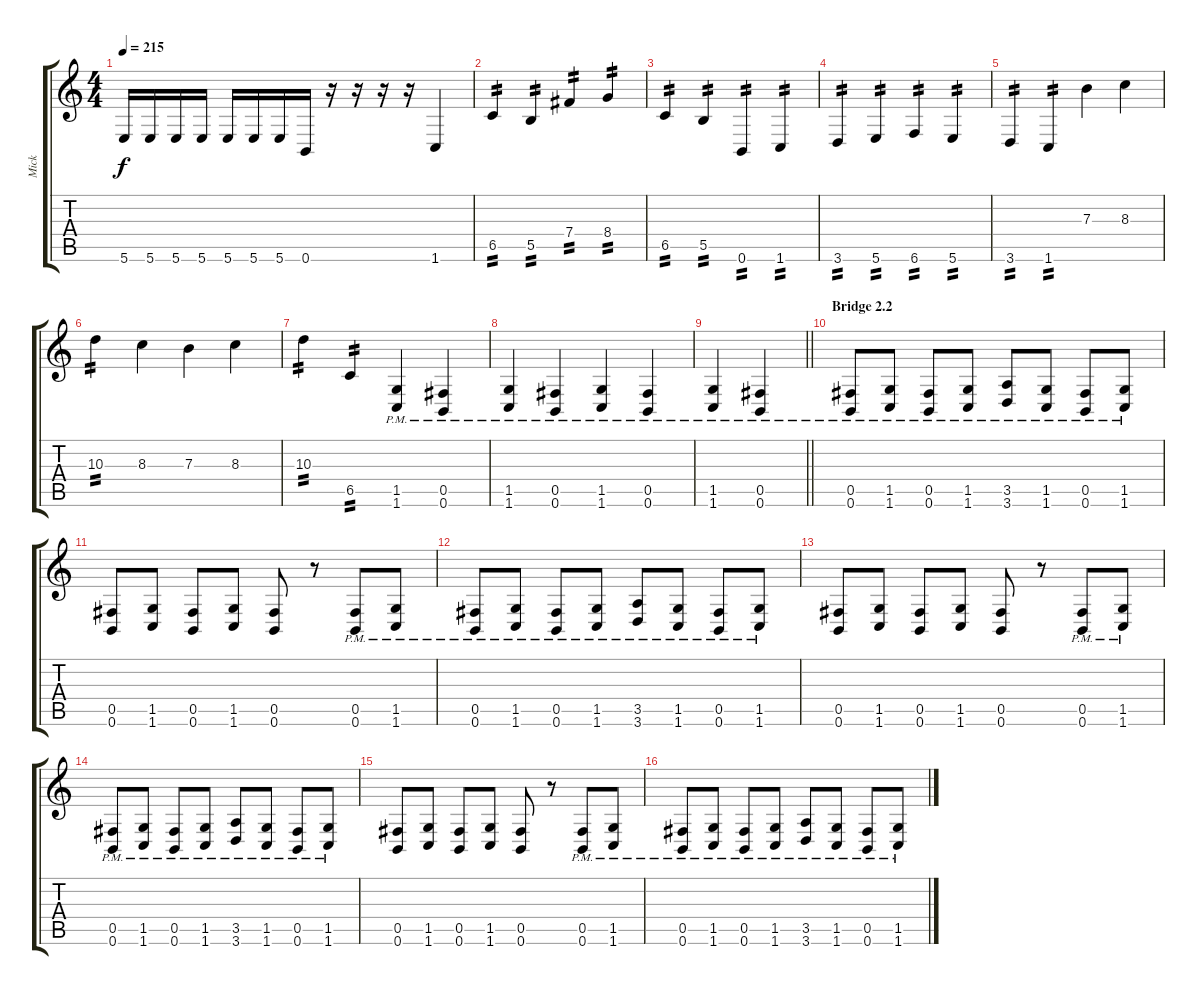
\track ("Mick" "Mick") {instrument distortionguitar}
\staff {score tabs}
\tuning (Db4 Ab3 E3 B2 Gb2 B1) {hide}
\ts (4 4)
\tempo 215
\clef g2
\ks c
5.6.16{dy f} 5.6.16 5.6.16 5.6.16 5.6.16 5.6.16 5.6.16 0.6.16 r.16 r.16 r.16 r.16 1.6.4 |
6.5.4{tp 2} 5.5.4{tp 2} 7.4.4{tp 2} 8.4.4{tp 2} |
6.5.4{tp 2} 5.5.4{tp 2} 0.6.4{tp 2} 1.6.4{tp 2} |
3.6.4{tp 2} 5.6.4{tp 2} 6.6.4{tp 2} 5.6.4{tp 2} |
3.6.4{tp 2} 1.6.4{tp 2} 7.3.4 8.3.4 |
10.3.4{tp 2} 8.3.4 7.3.4 8.3.4 |
10.3.4{tp 2} 6.5.4{tp 2} (1.5{pm} 1.6{pm}).4 (0.5{pm} 0.6{pm}).4 |
(1.5{pm} 1.6{pm}).4 (0.5{pm} 0.6{pm}).4 (1.5{pm} 1.6{pm}).4 (0.5{pm} 0.6{pm}).4 |
\barLineRight lightlight
(1.5{pm} 1.6{pm}).4 (0.5{pm} 0.6{pm}).4 |
\section ("" "Bridge 2.2")
(0.5{pm} 0.6{pm}).8 (1.5{pm} 1.6{pm}).8 (0.5{pm} 0.6{pm}).8 (1.5{pm} 1.6{pm}).8 (3.5{pm} 3.6{pm}).8 (1.5{pm} 1.6{pm}).8 (0.5{pm} 0.6{pm}).8 (1.5{pm} 1.6{pm}).8 |
(0.5 0.6).8 (1.5 1.6).8 (0.5 0.6).8 (1.5 1.6).8 (0.5 0.6).8 r.8 (0.5{pm} 0.6{pm}).8 (1.5{pm} 1.6{pm}).8 |
(0.5{pm} 0.6{pm}).8 (1.5{pm} 1.6{pm}).8 (0.5{pm} 0.6{pm}).8 (1.5{pm} 1.6{pm}).8 (3.5{pm} 3.6{pm}).8 (1.5{pm} 1.6{pm}).8 (0.5{pm} 0.6{pm}).8 (1.5{pm} 1.6{pm}).8 |
(0.5 0.6).8 (1.5 1.6).8 (0.5 0.6).8 (1.5 1.6).8 (0.5 0.6).8 r.8 (0.5{pm} 0.6{pm}).8 (1.5{pm} 1.6{pm}).8 |
(0.5{pm} 0.6{pm}).8 (1.5{pm} 1.6{pm}).8 (0.5{pm} 0.6{pm}).8 (1.5{pm} 1.6{pm}).8 (3.5{pm} 3.6{pm}).8 (1.5{pm} 1.6{pm}).8 (0.5{pm} 0.6{pm}).8 (1.5{pm} 1.6{pm}).8 |
(0.5 0.6).8 (1.5 1.6).8 (0.5 0.6).8 (1.5 1.6).8 (0.5 0.6).8 r.8 (0.5{pm} 0.6{pm}).8 (1.5{pm} 1.6{pm}).8 |
(0.5{pm} 0.6{pm}).8 (1.5{pm} 1.6{pm}).8 (0.5{pm} 0.6{pm}).8 (1.5{pm} 1.6{pm}).8 (3.5{pm} 3.6{pm}).8 (1.5{pm} 1.6{pm}).8 (0.5{pm} 0.6{pm}).8 (1.5{pm} 1.6{pm}).8
